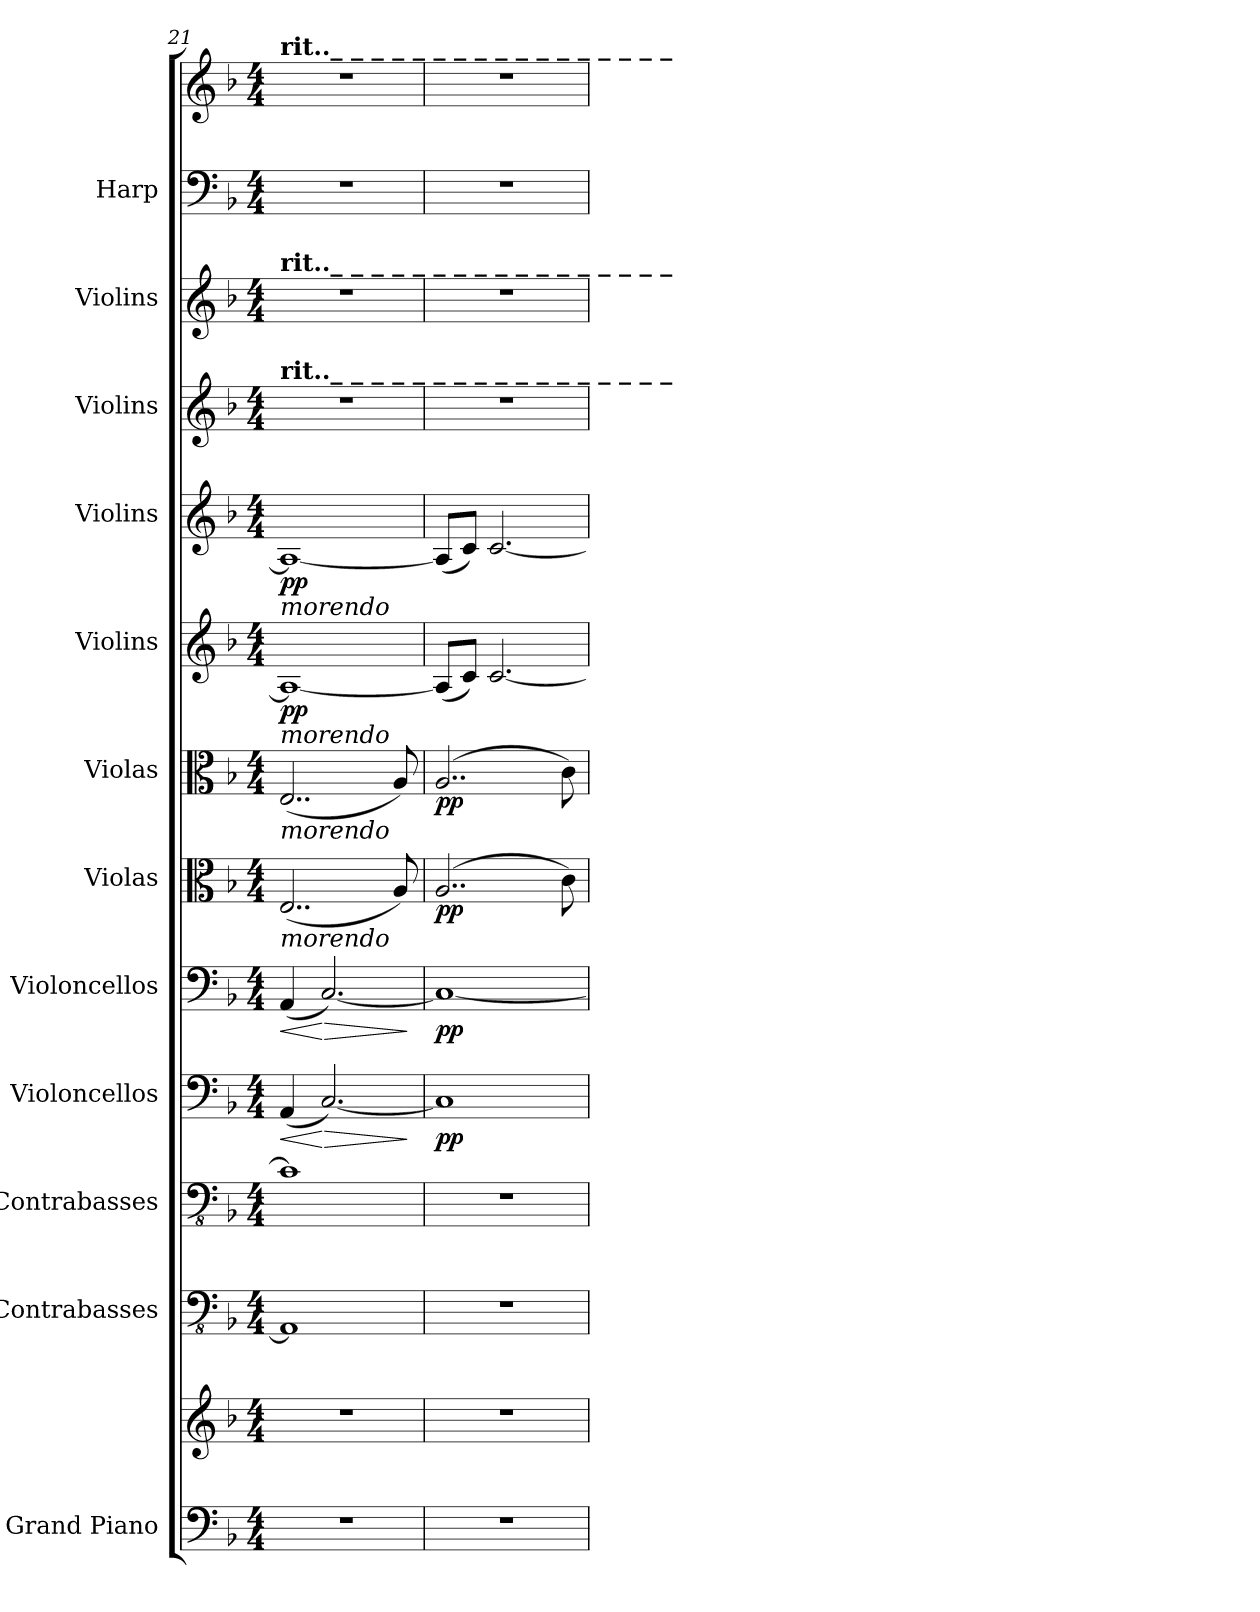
**kern	**kern	**kern	**kern	**kern	**dynam	**kern	**dynam	**kern	**dynam	**kern	**dynam	**kern	**dynam	**kern	**dynam	**kern	**kern	**kern	**kern
*part12	*part12	*part11	*part10	*part9	*part9	*part8	*part8	*part7	*part7	*part6	*part6	*part5	*part5	*part4	*part4	*part3	*part2	*part1	*part1
*staff14	*staff13	*staff12	*staff11	*staff10	*staff10	*staff9	*staff9	*staff8	*staff8	*staff7	*staff7	*staff6	*staff6	*staff5	*staff5	*staff4	*staff3	*staff2	*staff1
*I"Grand Piano	*	*I"Contrabasses	*I"Contrabasses	*I"Violoncellos	*	*I"Violoncellos	*	*I"Violas	*	*I"Violas	*	*I"Violins	*	*I"Violins	*	*I"Violins	*I"Violins	*I"Harp	*
*I'Pno.	*	*I'Cbs.	*I'Cbs.	*I'Vcs.	*	*I'Vcs.	*	*I'Vlas.	*	*I'Vlas.	*	*I'Vlns.	*	*I'Vlns.	*	*I'Vlns.	*I'Vlns.	*I'Hrp.	*
*clefF4	*clefG2	*clefFv4	*clefFv4	*clefF4	*	*clefF4	*	*clefC3	*	*clefC3	*	*clefG2	*	*clefG2	*	*clefG2	*clefG2	*clefF4	*clefG2
*k[b-]	*k[b-]	*k[b-]	*k[b-]	*k[b-]	*	*k[b-]	*	*k[b-]	*	*k[b-]	*	*k[b-]	*	*k[b-]	*	*k[b-]	*k[b-]	*k[b-]	*k[b-]
*M4/4	*M4/4	*M4/4	*M4/4	*M4/4	*	*M4/4	*	*M4/4	*	*M4/4	*	*M4/4	*	*M4/4	*	*M4/4	*M4/4	*M4/4	*M4/4
*MM35	*MM35	*MM35	*MM35	*MM35	*	*MM35	*	*MM35	*	*MM35	*	*MM35	*	*MM35	*	*MM35	*MM35	*MM35	*MM35
=21	=21	=21	=21	=21	=21	=21	=21	=21	=21	=21	=21	=21	=21	=21	=21	=21	=21	=21	=21
!	!	!	!	!	!	!	!	!	!	!	!	!	!	!	!	!	!	!	!LO:TX:a:B:t=rit.._ _ _ _ _ _ _ _ _ _ _ _ _ _ _ _ _
!	!	!	!	!	!	!	!	!	!	!	!	!	!	!	!	!	!LO:TX:a:B:t=rit.._ _ _ _ _ _ _ _ _ _ _ _ _ _ _ _ _	!	!
!	!	!	!	!	!	!	!	!	!	!	!	!	!	!	!	!LO:TX:a:B:t=rit.._ _ _ _ _ _ _ _ _ _ _ _ _ _ _ _ _	!	!	!
!	!	!	!	!	!	!	!	!	!	!	!	!	!	!LO:TX:b:i:t=morendo	!	!	!	!	!
!	!	!	!	!	!	!	!	!	!	!	!	!LO:TX:b:i:t=morendo	!	!	!	!	!	!	!
!	!	!	!	!	!	!	!	!	!	!LO:TX:b:i:t=morendo	!	!	!	!	!	!	!	!	!
!	!	!	!	!	!	!	!	!LO:TX:b:i:t=morendo	!	!	!	!	!	!	!	!	!	!	!
!	!	!	!	!	!LO:HP:b	!	!LO:HP:b	!	!	!	!	!	!LO:DY:b	!	!LO:DY:b	!	!	!	!
1r	1r	1AAA]	1C]	(4AA/	<	(4AA/	<	(2..E/	.	(2..E/	.	1A_	pp	1A_	pp	1r	1r	1r	1r
!	!	!	!	!	!LO:HP:n=1:b	!	!LO:HP:n=1:b	!	!	!	!	!	!	!	!	!	!	!	!
.	.	.	.	[2.C/)	[ >	[2.C/)	[ >	.	.	.	.	.	.	.	.	.	.	.	.
.	.	.	.	.	.	.	.	8A/)	.	8A/)	.	.	.	.	.	.	.	.	.
.	.	.	.	.	]	.	]	.	.	.	.	.	.	.	.	.	.	.	.
=22	=22	=22	=22	=22	=22	=22	=22	=22	=22	=22	=22	=22	=22	=22	=22	=22	=22	=22	=22
*	*	*	*	*	*	*	*	*	*	*	*	*	*	*	*	*	*	*	*MM30
!	!	!	!	!	!LO:DY:b	!	!LO:DY:b	!	!LO:DY:b	!	!LO:DY:b	!	!	!	!	!	!	!	!
1r	1r	1r	1r	1C]	pp	1C_	pp	(2..A/	pp	(2..A/	pp	(8A/L]	.	(8A/L]	.	1r	1r	1r	1r
.	.	.	.	.	.	.	.	.	.	.	.	8c/J)	.	8c/J)	.	.	.	.	.
.	.	.	.	.	.	.	.	.	.	.	.	[2.c/	.	[2.c/	.	.	.	.	.
.	.	.	.	.	.	.	.	8c\)	.	8c\)	.	.	.	.	.	.	.	.	.
=	=	=	=	=	=	=	=	=	=	=	=	=	=	=	=	=	=	=	=
*-	*-	*-	*-	*-	*-	*-	*-	*-	*-	*-	*-	*-	*-	*-	*-	*-	*-	*-	*-
